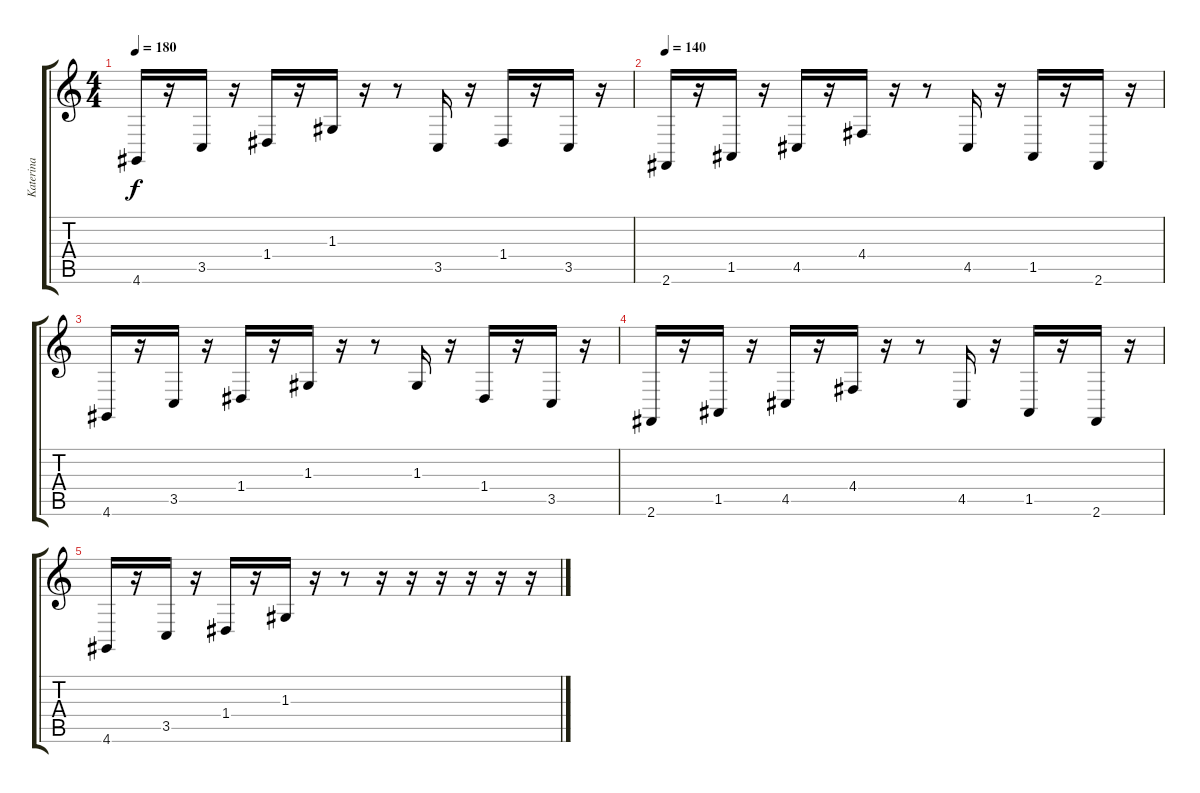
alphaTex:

\track ("Katerina" "Katerina") {instrument lead1square}
\staff {score tabs}
\tuning (E4 B3 G3 D3 A2 E2) {hide}
\ts (4 4)
\tempo 180
\clef g2
\ks c
4.6.16{dy f} r.16 3.5.16 r.16 1.4.16 r.16 1.3.16 r.16 r.8 3.5.16 r.16 1.4.16 r.16 3.5.16 r.16 |
\tempo 140
2.6.16 r.16 1.5.16 r.16 4.5.16 r.16 4.4.16 r.16 r.8 4.5.16 r.16 1.5.16 r.16 2.6.16 r.16 |
4.6.16 r.16 3.5.16 r.16 1.4.16 r.16 1.3.16 r.16 r.8 1.3.16 r.16 1.4.16 r.16 3.5.16 r.16 |
2.6.16 r.16 1.5.16 r.16 4.5.16 r.16 4.4.16 r.16 r.8 4.5.16 r.16 1.5.16 r.16 2.6.16 r.16 |
4.6.16 r.16 3.5.16 r.16 1.4.16 r.16 1.3.16 r.16 r.8 r.16 r.16 r.16 r.16 r.16 r.16
